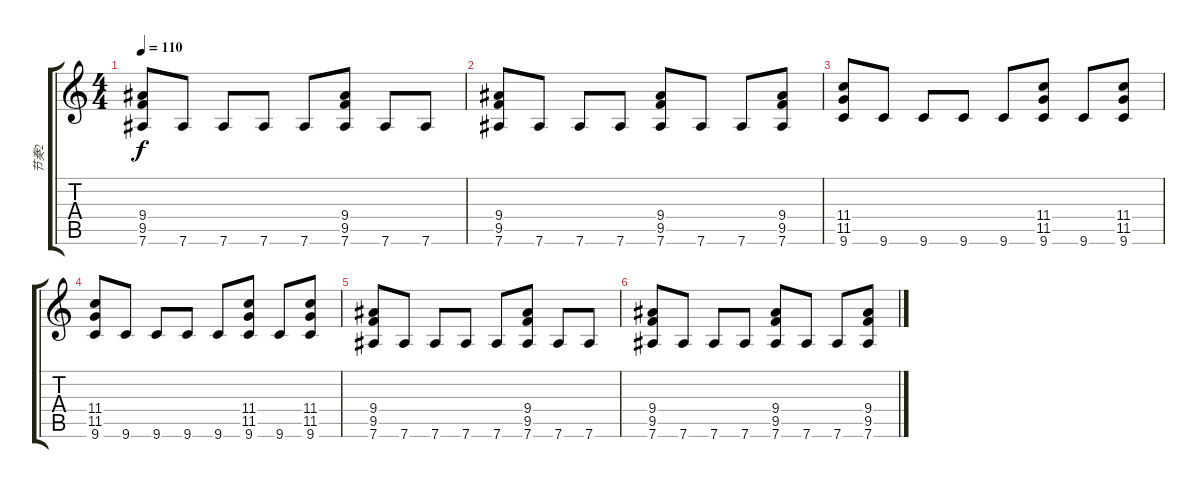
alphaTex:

\track ("节奏2" "节奏2") {instrument distortionguitar}
\staff {score tabs}
\tuning (Eb4 Bb3 Gb3 Db3 Ab2 Eb2) {hide}
\ts (4 4)
\tempo 110
\clef g2
\ks c
(9.4 9.5 7.6).8{dy f} 7.6.8 7.6.8 7.6.8 7.6.8 (9.4 9.5 7.6).8 7.6.8 7.6.8 |
(9.4 9.5 7.6).8 7.6.8 7.6.8 7.6.8 (9.4 9.5 7.6).8 7.6.8 7.6.8 (9.4 9.5 7.6).8 |
(11.4 11.5 9.6).8 9.6.8 9.6.8 9.6.8 9.6.8 (11.4 11.5 9.6).8 9.6.8 (11.4 11.5 9.6).8 |
(11.4 11.5 9.6).8 9.6.8 9.6.8 9.6.8 9.6.8 (11.4 11.5 9.6).8 9.6.8 (11.4 11.5 9.6).8 |
(9.4 9.5 7.6).8 7.6.8 7.6.8 7.6.8 7.6.8 (9.4 9.5 7.6).8 7.6.8 7.6.8 |
(9.4 9.5 7.6).8 7.6.8 7.6.8 7.6.8 (9.4 9.5 7.6).8 7.6.8 7.6.8 (9.4 9.5 7.6).8
